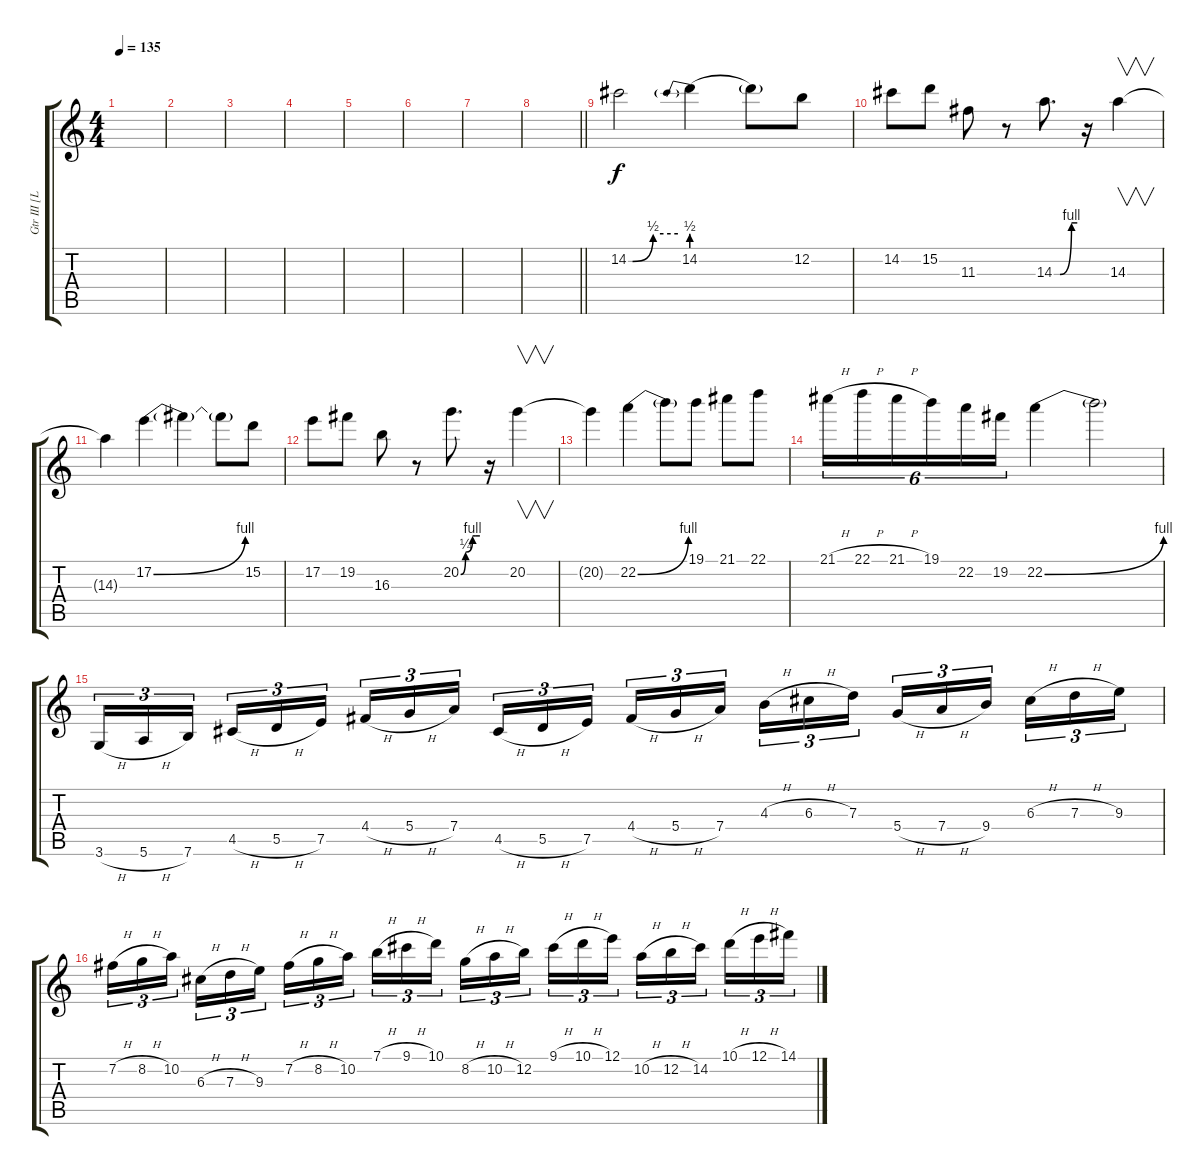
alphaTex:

\track ("Gtr III [Lead]" "Gtr III [L") {instrument overdrivenguitar}
\staff {score tabs}
\tuning (E4 B3 G3 D3 A2 E2) {hide}
\ts (4 4)
\tempo 135
\clef g2
\ks c
|
|
|
|
|
|
|
\barLineRight lightlight
|
14.2{be (custom 0 0 5 0 30 2 60 2)}.2{volume 16 balance 9 instrument overdrivenguitar} 14.2{be (prebend 0 2 60 2)}.4 14.2{t}.8 12.2.8 |
14.2.8 15.2.8 11.3.8 r.8 14.3{be (custom 0 0 15 0 45 4 60 4)}.8{d} r.16 14.3.4{v} |
14.3{t}.4 17.2{be (bend 0 0 60 4)}.4 17.2{t}.4 17.2{t}.8 15.2.8 |
17.2.8 19.2.8 16.3.8 r.8 20.2{be (custom 0 0 15 1 37 4 45 4 60 4)}.8{d} r.16 20.2.4{v} |
20.2{t}.4 22.2{be (bend 0 0 60 4)}.4 22.2{t}.8 19.1.8 21.1.8 22.1.8 |
21.1{h}.16{tu (6 4)} 22.1{h}.16{tu (6 4)} 21.1{h}.16{tu (6 4)} 19.1.16{tu (6 4)} 22.2.16{tu (6 4)} 19.2.16{tu (6 4)} 22.2{be (bend 0 0 60 4)}.4 22.2{t}.2 |
3.6{h}.16{tu (3 2)} 5.6{h}.16{tu (3 2)} 7.6.16{tu (3 2)} 4.5{h}.16{tu (3 2)} 5.5{h}.16{tu (3 2)} 7.5.16{tu (3 2)} 4.4{h}.16{tu (3 2)} 5.4{h}.16{tu (3 2)} 7.4.16{tu (3 2)} 4.5{h}.16{tu (3 2)} 5.5{h}.16{tu (3 2)} 7.5.16{tu (3 2)} 4.4{h}.16{tu (3 2)} 5.4{h}.16{tu (3 2)} 7.4.16{tu (3 2)} 4.3{h}.16{tu (3 2)} 6.3{h}.16{tu (3 2)} 7.3.16{tu (3 2)} 5.4{h}.16{tu (3 2)} 7.4{h}.16{tu (3 2)} 9.4.16{tu (3 2)} 6.3{h}.16{tu (3 2)} 7.3{h}.16{tu (3 2)} 9.3.16{tu (3 2)} |
7.2{h}.16{tu (3 2)} 8.2{h}.16{tu (3 2)} 10.2.16{tu (3 2)} 6.3{h}.16{tu (3 2)} 7.3{h}.16{tu (3 2)} 9.3.16{tu (3 2)} 7.2{h}.16{tu (3 2)} 8.2{h}.16{tu (3 2)} 10.2.16{tu (3 2)} 7.1{h}.16{tu (3 2)} 9.1{h}.16{tu (3 2)} 10.1.16{tu (3 2)} 8.2{h}.16{tu (3 2)} 10.2{h}.16{tu (3 2)} 12.2.16{tu (3 2)} 9.1{h}.16{tu (3 2)} 10.1{h}.16{tu (3 2)} 12.1.16{tu (3 2)} 10.2{h}.16{tu (3 2)} 12.2{h}.16{tu (3 2)} 14.2.16{tu (3 2)} 10.1{h}.16{tu (3 2)} 12.1{h}.16{tu (3 2)} 14.1.16{tu (3 2)}
